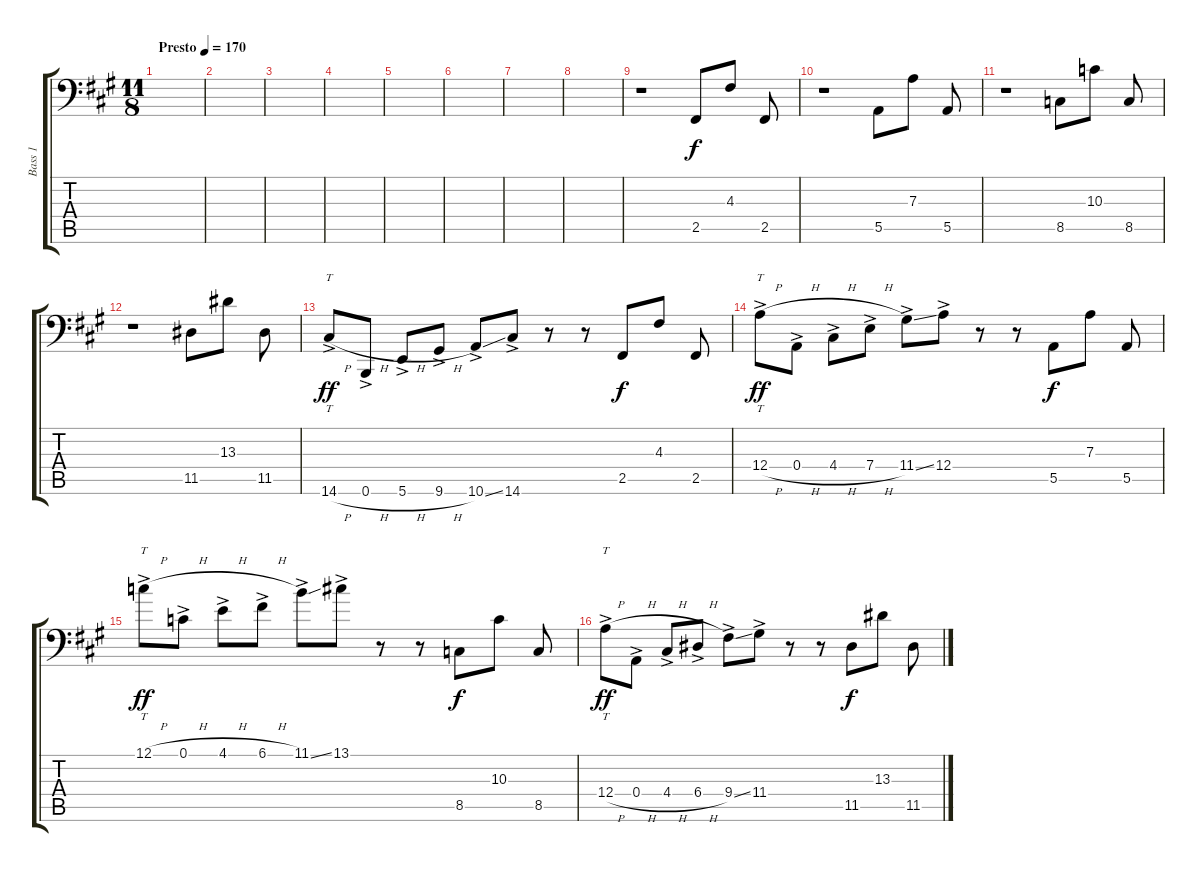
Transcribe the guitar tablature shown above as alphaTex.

\track ("Bass 1" "Bass 1") {instrument electricbassfinger}
\staff {score tabs}
\tuning (C3 G2 D2 A1 E1 B0) {hide}
\ts (11 8)
\tempo (170 "Presto")
\clef f4
\ks f#minor
|
|
|
|
|
|
|
|
r.1 2.5.8 4.3.8 2.5.8 |
r.1 5.5.8 7.3.8 5.5.8 |
r.1 8.5.8 10.3.8 8.5.8 |
r.1 11.5.8 13.3.8 11.5.8 |
14.6{h ac}.8{tt dy ff} 0.6{h ac}.8 5.6{h ac}.8 9.6{h ac}.8 10.6{ss ac}.8 14.6{ac}.8 r.8 r.8 2.5.8{dy f} 4.3.8 2.5.8 |
12.4{h ac}.8{tt dy ff} 0.4{h ac}.8 4.4{h ac}.8 7.4{h ac}.8 11.4{ss ac}.8 12.4{ac}.8 r.8 r.8 5.5.8{dy f} 7.3.8 5.5.8 |
12.1{h ac}.8{tt dy ff} 0.1{h ac}.8 4.1{h ac}.8 6.1{h ac}.8 11.1{ss ac}.8 13.1{ac}.8 r.8 r.8 8.5.8{dy f} 10.3.8 8.5.8 |
12.4{h ac}.8{tt dy ff} 0.4{h ac}.8 4.4{h ac}.8 6.4{h ac}.8 9.4{ss ac}.8 11.4{ac}.8 r.8 r.8 11.5.8{dy f} 13.3.8 11.5.8
